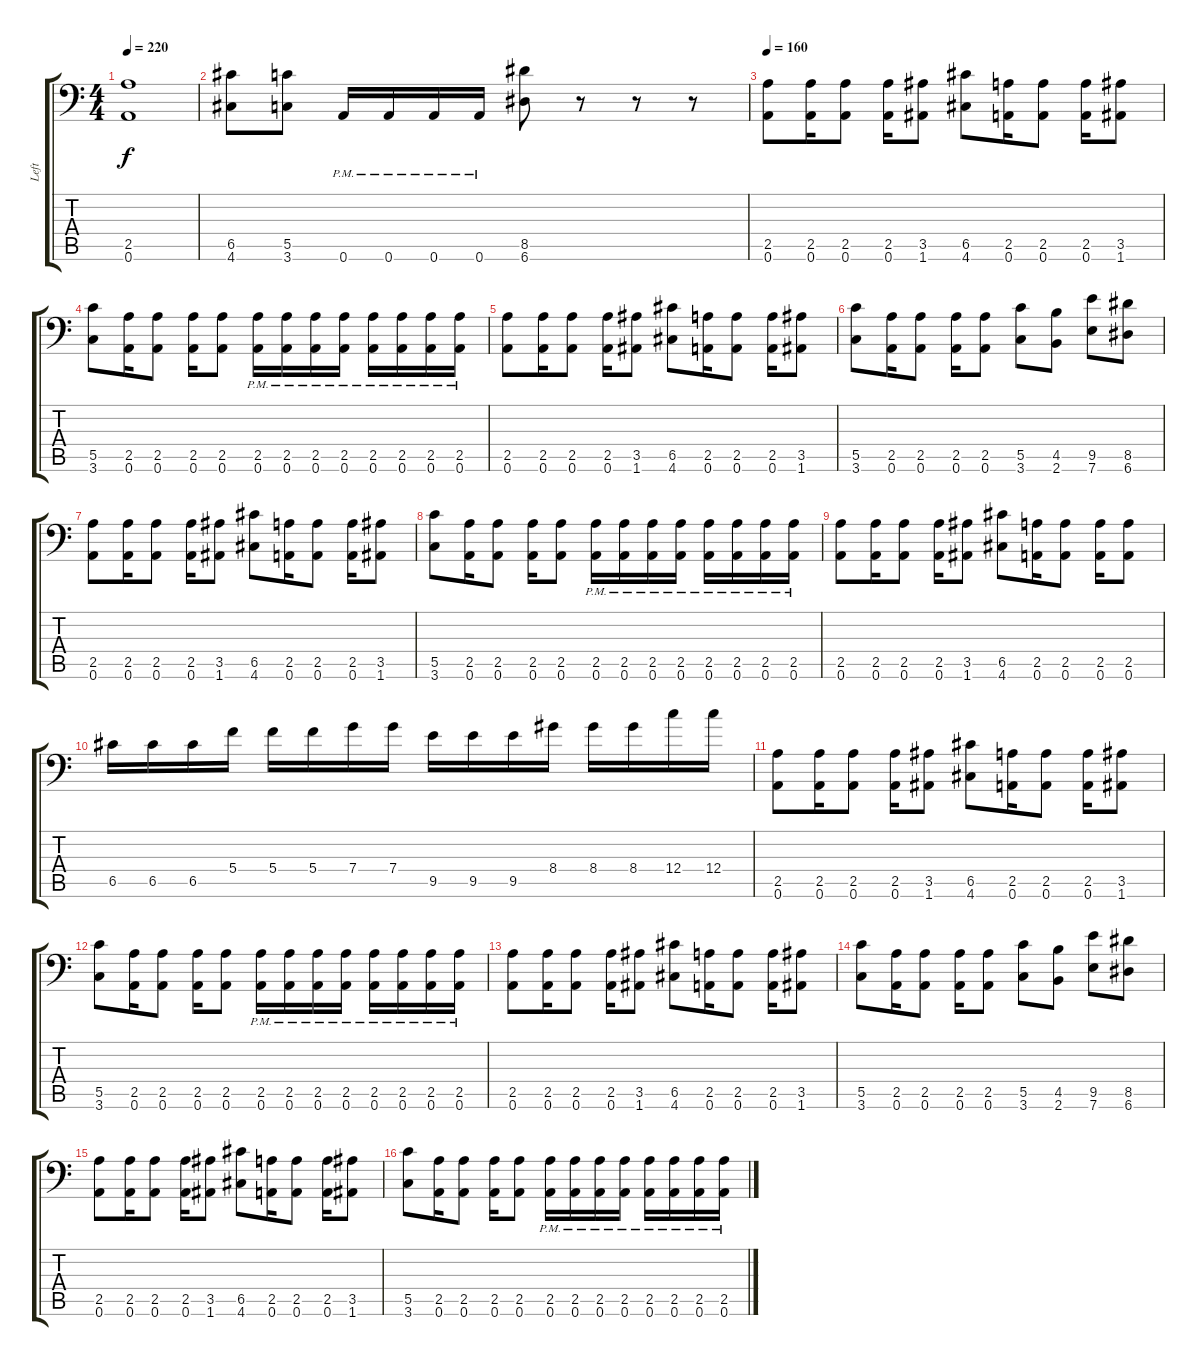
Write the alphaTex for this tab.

\track ("Left" "Left") {instrument distortionguitar}
\staff {score tabs}
\tuning (D4 A3 F3 C3 G2 A1) {hide}
\ts (4 4)
\tempo 220
\clef f4
\ks c
(2.5 0.6).1{dy f} |
(6.5 4.6).8 (5.5 3.6).8 0.6{pm}.16 0.6{pm}.16 0.6{pm}.16 0.6{pm}.16 (8.5 6.6).8 r.8 r.8 r.8 |
\tempo 160
(2.5 0.6).8 (2.5 0.6).16 (2.5 0.6).8 (2.5 0.6).16 (3.5 1.6).8 (6.5 4.6).8 (2.5 0.6).16 (2.5 0.6).8 (2.5 0.6).16 (3.5 1.6).8 |
(5.5 3.6).8 (2.5 0.6).16 (2.5 0.6).8 (2.5 0.6).16 (2.5 0.6).8 (2.5{pm} 0.6{pm}).16 (2.5{pm} 0.6{pm}).16 (2.5{pm} 0.6{pm}).16 (2.5{pm} 0.6{pm}).16 (2.5{pm} 0.6{pm}).16 (2.5{pm} 0.6{pm}).16 (2.5{pm} 0.6{pm}).16 (2.5{pm} 0.6{pm}).16 |
(2.5 0.6).8 (2.5 0.6).16 (2.5 0.6).8 (2.5 0.6).16 (3.5 1.6).8 (6.5 4.6).8 (2.5 0.6).16 (2.5 0.6).8 (2.5 0.6).16 (3.5 1.6).8 |
(5.5 3.6).8 (2.5 0.6).16 (2.5 0.6).8 (2.5 0.6).16 (2.5 0.6).8 (5.5 3.6).8 (4.5 2.6).8 (9.5 7.6).8 (8.5 6.6).8 |
(2.5 0.6).8 (2.5 0.6).16 (2.5 0.6).8 (2.5 0.6).16 (3.5 1.6).8 (6.5 4.6).8 (2.5 0.6).16 (2.5 0.6).8 (2.5 0.6).16 (3.5 1.6).8 |
(5.5 3.6).8 (2.5 0.6).16 (2.5 0.6).8 (2.5 0.6).16 (2.5 0.6).8 (2.5{pm} 0.6{pm}).16 (2.5{pm} 0.6{pm}).16 (2.5{pm} 0.6{pm}).16 (2.5{pm} 0.6{pm}).16 (2.5{pm} 0.6{pm}).16 (2.5{pm} 0.6{pm}).16 (2.5{pm} 0.6{pm}).16 (2.5{pm} 0.6{pm}).16 |
(2.5 0.6).8 (2.5 0.6).16 (2.5 0.6).8 (2.5 0.6).16 (3.5 1.6).8 (6.5 4.6).8 (2.5 0.6).16 (2.5 0.6).8 (2.5 0.6).16 (2.5 0.6).8 |
6.5.16 6.5.16 6.5.16 5.4.16 5.4.16 5.4.16 7.4.16 7.4.16 9.5.16 9.5.16 9.5.16 8.4.16 8.4.16 8.4.16 12.4.16 12.4.16 |
(2.5 0.6).8 (2.5 0.6).16 (2.5 0.6).8 (2.5 0.6).16 (3.5 1.6).8 (6.5 4.6).8 (2.5 0.6).16 (2.5 0.6).8 (2.5 0.6).16 (3.5 1.6).8 |
(5.5 3.6).8 (2.5 0.6).16 (2.5 0.6).8 (2.5 0.6).16 (2.5 0.6).8 (2.5{pm} 0.6{pm}).16 (2.5{pm} 0.6{pm}).16 (2.5{pm} 0.6{pm}).16 (2.5{pm} 0.6{pm}).16 (2.5{pm} 0.6{pm}).16 (2.5{pm} 0.6{pm}).16 (2.5{pm} 0.6{pm}).16 (2.5{pm} 0.6{pm}).16 |
(2.5 0.6).8 (2.5 0.6).16 (2.5 0.6).8 (2.5 0.6).16 (3.5 1.6).8 (6.5 4.6).8 (2.5 0.6).16 (2.5 0.6).8 (2.5 0.6).16 (3.5 1.6).8 |
(5.5 3.6).8 (2.5 0.6).16 (2.5 0.6).8 (2.5 0.6).16 (2.5 0.6).8 (5.5 3.6).8 (4.5 2.6).8 (9.5 7.6).8 (8.5 6.6).8 |
(2.5 0.6).8 (2.5 0.6).16 (2.5 0.6).8 (2.5 0.6).16 (3.5 1.6).8 (6.5 4.6).8 (2.5 0.6).16 (2.5 0.6).8 (2.5 0.6).16 (3.5 1.6).8 |
(5.5 3.6).8 (2.5 0.6).16 (2.5 0.6).8 (2.5 0.6).16 (2.5 0.6).8 (2.5{pm} 0.6{pm}).16 (2.5{pm} 0.6{pm}).16 (2.5{pm} 0.6{pm}).16 (2.5{pm} 0.6{pm}).16 (2.5{pm} 0.6{pm}).16 (2.5{pm} 0.6{pm}).16 (2.5{pm} 0.6{pm}).16 (2.5{pm} 0.6{pm}).16
